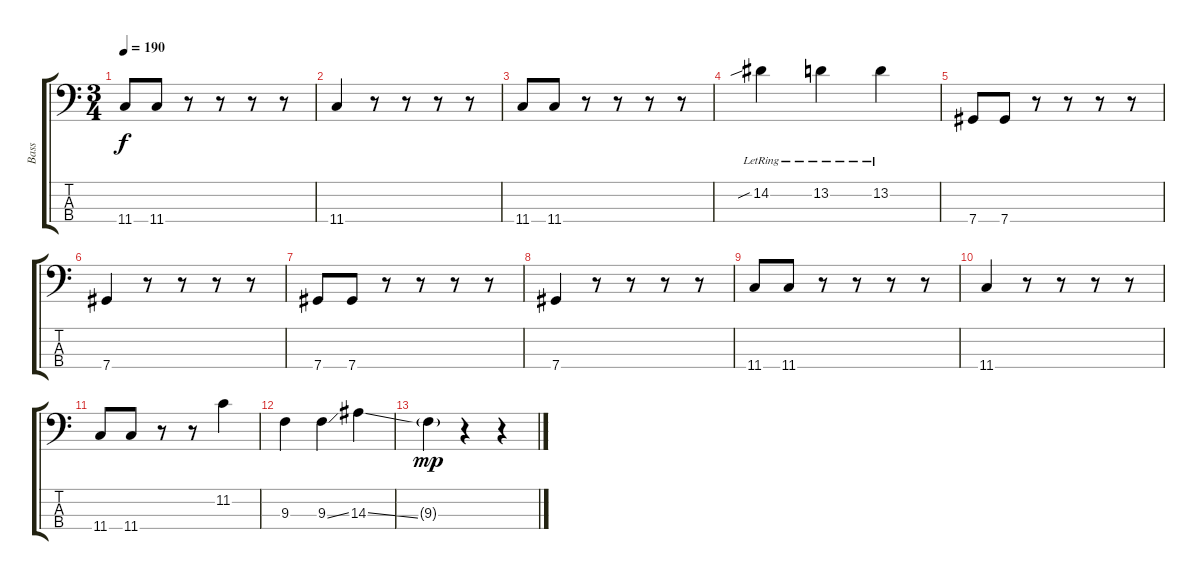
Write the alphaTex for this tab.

\track ("Bass" "Bass") {instrument electricbassfinger}
\staff {score tabs}
\tuning (Gb2 Db2 Ab1 Db1) {hide}
\ts (3 4)
\tempo 190
\clef f4
\ks c
11.4.8{dy f} 11.4.8 r.8 r.8 r.8 r.8 |
11.4.4 r.8 r.8 r.8 r.8 |
11.4.8 11.4.8 r.8 r.8 r.8 r.8 |
14.2{sib lr}.4 13.2{lr}.4 13.2{lr}.4 |
7.4.8 7.4.8 r.8 r.8 r.8 r.8 |
7.4.4 r.8 r.8 r.8 r.8 |
7.4.8 7.4.8 r.8 r.8 r.8 r.8 |
7.4.4 r.8 r.8 r.8 r.8 |
11.4.8 11.4.8 r.8 r.8 r.8 r.8 |
11.4.4 r.8 r.8 r.8 r.8 |
11.4.8 11.4.8 r.8 r.8 11.2.4 |
9.3.4 9.3{ss}.4 14.3{ss}.4 |
9.3{g}.4{dy mp} r.4 r.4
